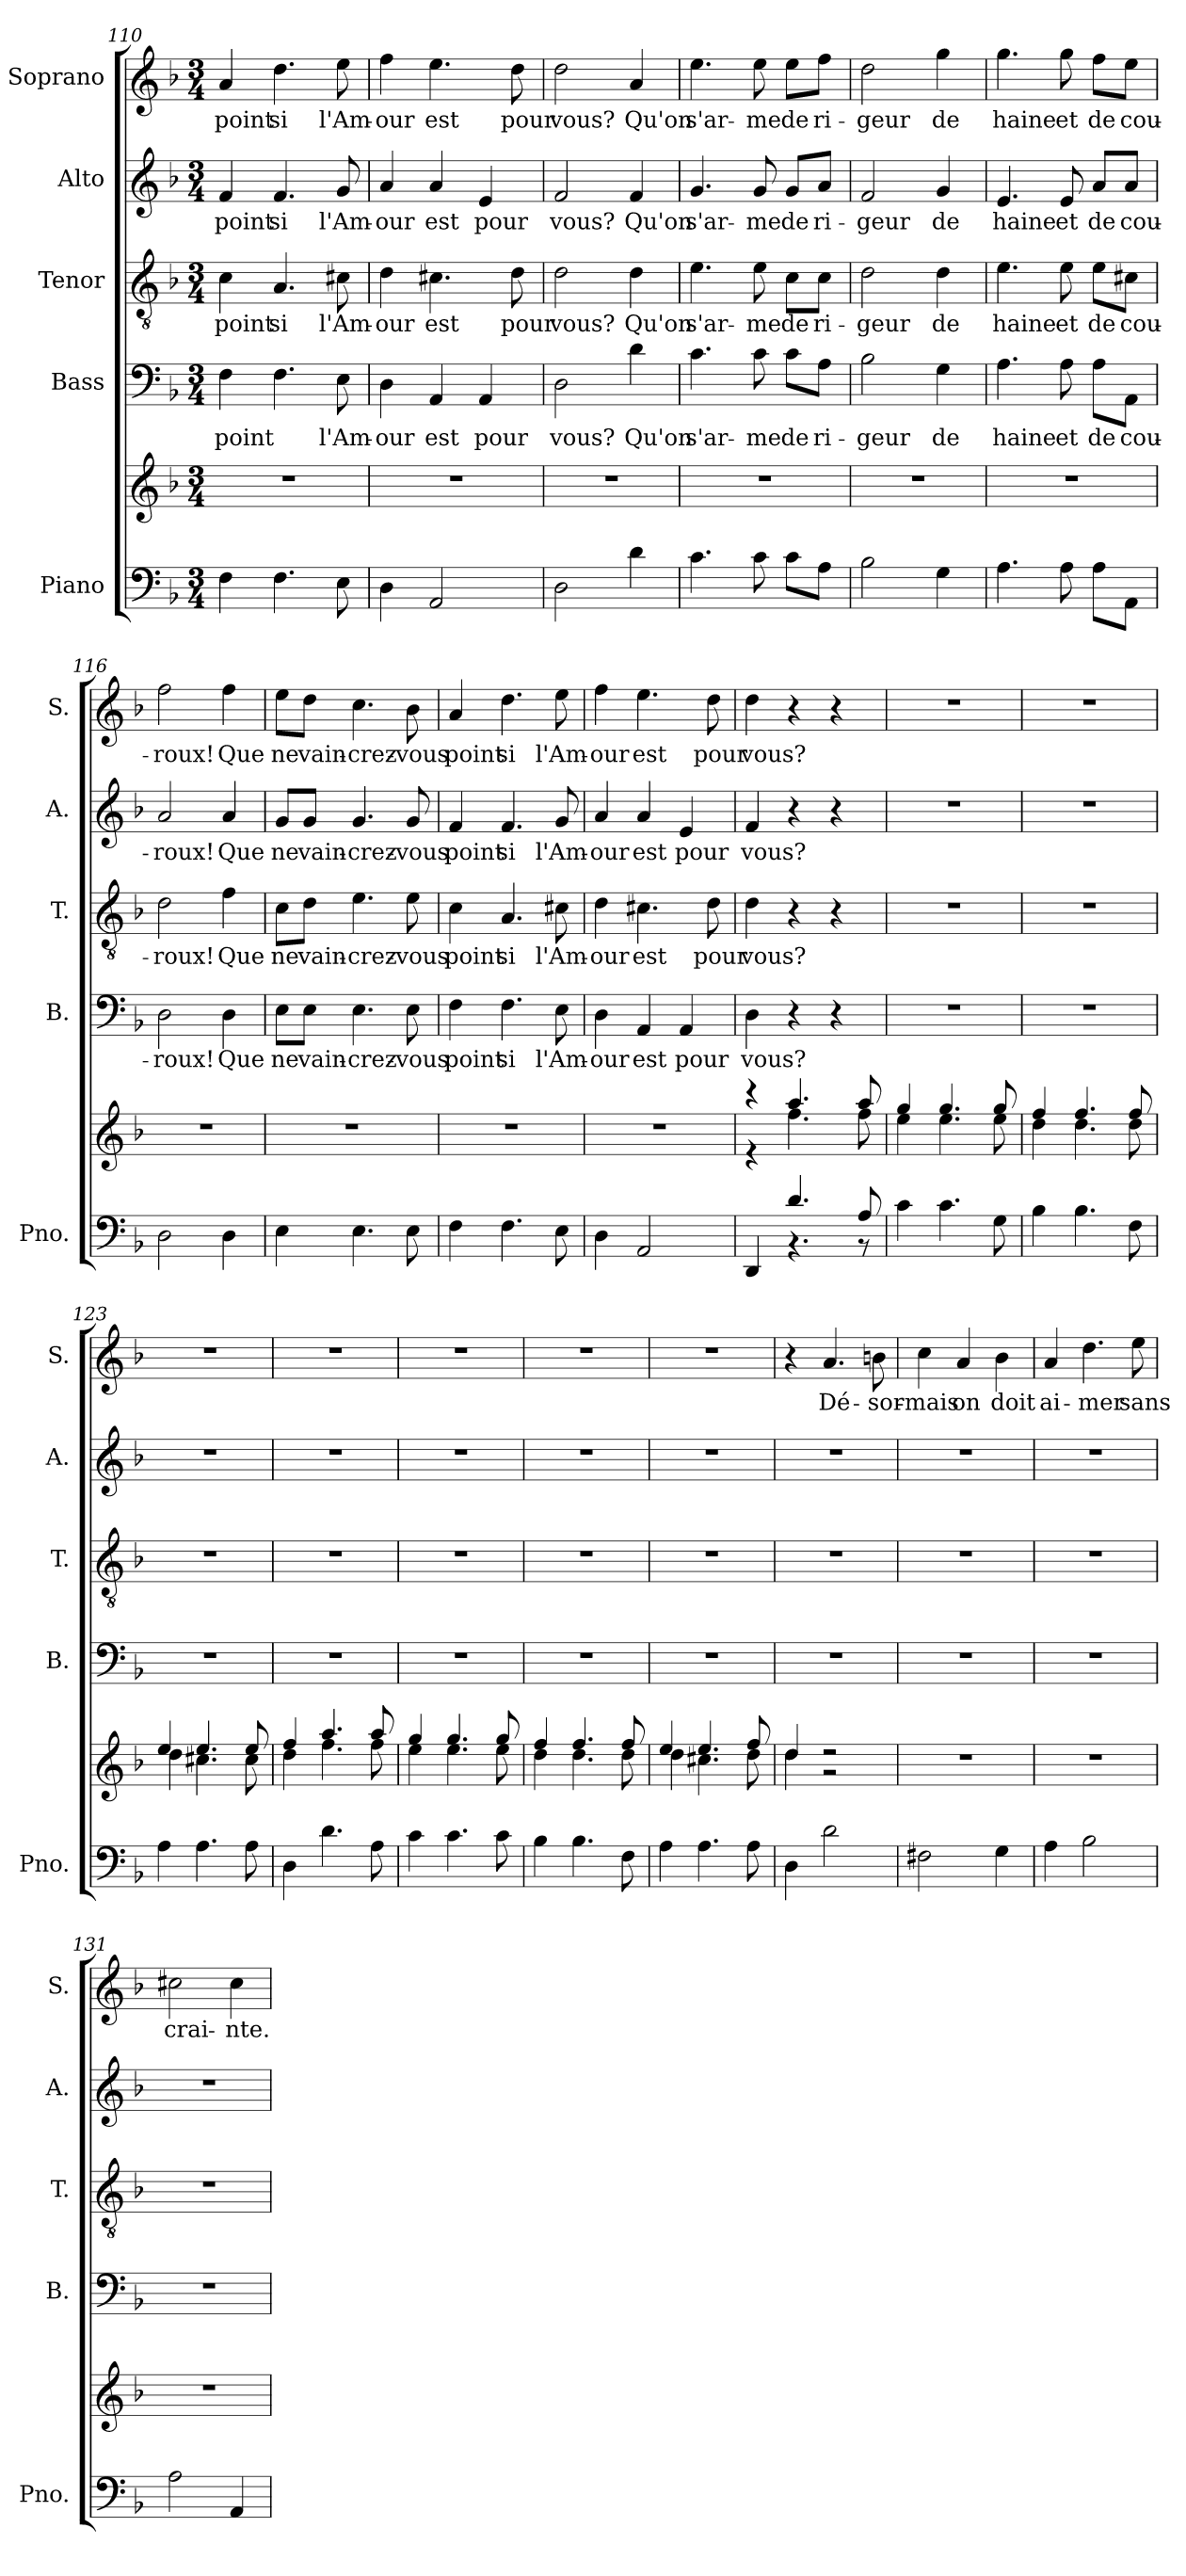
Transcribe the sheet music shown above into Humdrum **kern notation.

**kern	**kern	**kern	**text	**kern	**text	**kern	**text	**kern	**text
*part5	*part5	*part4	*part4	*part3	*part3	*part2	*part2	*part1	*part1
*staff6	*staff5	*staff4	*staff4	*staff3	*staff3	*staff2	*staff2	*staff1	*staff1
*I"Piano	*	*I"Bass	*	*I"Tenor	*	*I"Alto	*	*I"Soprano	*
*I'Pno.	*	*I'B.	*	*I'T.	*	*I'A.	*	*I'S.	*
*clefF4	*clefG2	*clefF4	*	*clefGv2	*	*clefG2	*	*clefG2	*
*k[b-]	*k[b-]	*k[b-]	*	*k[b-]	*	*k[b-]	*	*k[b-]	*
*M3/4	*M3/4	*M3/4	*	*M3/4	*	*M3/4	*	*M3/4	*
=110	=110	=110	=110	=110	=110	=110	=110	=110	=110
!	!	!	!LO:LY:b	!	!LO:LY:b	!	!LO:LY:b	!	!LO:LY:b
4F\	2.r	4F\	point	4c\	point	4f/	point	4a/	point
!	!	!	!	!	!LO:LY:b	!	!LO:LY:b	!	!LO:LY:b
4.F\	.	4.F\	.	4.A/	si	4.f/	si	4.dd\	si
!	!	!	!LO:LY:b	!	!LO:LY:b	!	!LO:LY:b	!	!LO:LY:b
8E\	.	8E\	l'Am-	8c#X\	l'Am-	8g/	l'Am-	8ee\	l'Am-
=111	=111	=111	=111	=111	=111	=111	=111	=111	=111
!	!	!	!LO:LY:b	!	!LO:LY:b	!	!LO:LY:b	!	!LO:LY:b
4D\	2.r	4D\	-our	4d\	-our	4a/	-our	4ff\	-our
!	!	!	!LO:LY:b	!	!LO:LY:b	!	!LO:LY:b	!	!LO:LY:b
2AA/	.	4AA/	est	4.c#X\	est	4a/	est	4.ee\	est
!	!	!	!LO:LY:b	!	!	!	!LO:LY:b	!	!
.	.	4AA/	pour	.	.	4e/	pour	.	.
!	!	!	!	!	!LO:LY:b	!	!	!	!LO:LY:b
.	.	.	.	8d\	pour	.	.	8dd\	pour
=112	=112	=112	=112	=112	=112	=112	=112	=112	=112
!	!	!	!LO:LY:b	!	!LO:LY:b	!	!LO:LY:b	!	!LO:LY:b
2D\	2.r	2D\	vous?	2d\	vous?	2f/	vous?	2dd\	vous?
!	!	!	!LO:LY:b	!	!LO:LY:b	!	!LO:LY:b	!	!LO:LY:b
4d\	.	4d\	Qu'on	4d\	Qu'on	4f/	Qu'on	4a/	Qu'on
!!LO:PB:g=z
=113	=113	=113	=113	=113	=113	=113	=113	=113	=113
!	!	!	!LO:LY:b	!	!LO:LY:b	!	!LO:LY:b	!	!LO:LY:b
4.c\	2.r	4.c\	s'ar-	4.e\	s'ar-	4.g/	s'ar-	4.ee\	s'ar-
!	!	!	!LO:LY:b	!	!LO:LY:b	!	!LO:LY:b	!	!LO:LY:b
8c\	.	8c\	-me	8e\	-me	8g/	-me	8ee\	-me
!	!	!	!LO:LY:b	!	!LO:LY:b	!	!LO:LY:b	!	!LO:LY:b
8c\L	.	8c\L	de	8c\L	de	8g/L	de	8ee\L	de
!	!	!	!LO:LY:b	!	!LO:LY:b	!	!LO:LY:b	!	!LO:LY:b
8A\J	.	8A\J	ri-	8c\J	ri-	8a/J	ri-	8ff\J	ri-
=114	=114	=114	=114	=114	=114	=114	=114	=114	=114
!	!	!	!LO:LY:b	!	!LO:LY:b	!	!LO:LY:b	!	!LO:LY:b
2B-\	2.r	2B-\	-geur	2d\	-geur	2f/	-geur	2dd\	-geur
!	!	!	!LO:LY:b	!	!LO:LY:b	!	!LO:LY:b	!	!LO:LY:b
4G\	.	4G\	de	4d\	de	4g/	de	4gg\	de
=115	=115	=115	=115	=115	=115	=115	=115	=115	=115
!	!	!	!LO:LY:b	!	!LO:LY:b	!	!LO:LY:b	!	!LO:LY:b
4.A\	2.r	4.A\	haine	4.e\	haine	4.e/	haine	4.gg\	haine
!	!	!	!LO:LY:b	!	!LO:LY:b	!	!LO:LY:b	!	!LO:LY:b
8A\	.	8A\	et	8e\	et	8e/	et	8gg\	et
!	!	!	!LO:LY:b	!	!LO:LY:b	!	!LO:LY:b	!	!LO:LY:b
8A\L	.	8A\L	de	8e\L	de	8a/L	de	8ff\L	de
!	!	!	!LO:LY:b	!	!LO:LY:b	!	!LO:LY:b	!	!LO:LY:b
8AA\J	.	8AA\J	cou-	8c#X\J	cou-	8a/J	cou-	8ee\J	cou-
=116	=116	=116	=116	=116	=116	=116	=116	=116	=116
!	!	!	!LO:LY:b	!	!LO:LY:b	!	!LO:LY:b	!	!LO:LY:b
2D\	2.r	2D\	-roux!	2d\	-roux!	2a/	-roux!	2ff\	-roux!
!	!	!	!LO:LY:b	!	!LO:LY:b	!	!LO:LY:b	!	!LO:LY:b
4D\	.	4D\	Que	4f\	Que	4a/	Que	4ff\	Que
=117	=117	=117	=117	=117	=117	=117	=117	=117	=117
!	!	!	!LO:LY:b	!	!LO:LY:b	!	!LO:LY:b	!	!LO:LY:b
4E\	2.r	8E\L	ne	8c\L	ne	8g/L	ne	8ee\L	ne
!	!	!	!LO:LY:b	!	!LO:LY:b	!	!LO:LY:b	!	!LO:LY:b
.	.	8E\J	vain-	8d\J	vain-	8g/J	vain-	8dd\J	vain-
!	!	!	!LO:LY:b	!	!LO:LY:b	!	!LO:LY:b	!	!LO:LY:b
4.E\	.	4.E\	-crez-	4.e\	-crez-	4.g/	-crez-	4.cc\	-crez-
!	!	!	!LO:LY:b	!	!LO:LY:b	!	!LO:LY:b	!	!LO:LY:b
8E\	.	8E\	-vous	8e\	-vous	8g/	-vous	8b-\	-vous
=118	=118	=118	=118	=118	=118	=118	=118	=118	=118
!	!	!	!LO:LY:b	!	!LO:LY:b	!	!LO:LY:b	!	!LO:LY:b
4F\	2.r	4F\	point	4c\	point	4f/	point	4a/	point
!	!	!	!LO:LY:b	!	!LO:LY:b	!	!LO:LY:b	!	!LO:LY:b
4.F\	.	4.F\	si	4.A/	si	4.f/	si	4.dd\	si
!	!	!	!LO:LY:b	!	!LO:LY:b	!	!LO:LY:b	!	!LO:LY:b
8E\	.	8E\	l'Am-	8c#X\	l'Am-	8g/	l'Am-	8ee\	l'Am-
!!LO:LB:g=z
=119	=119	=119	=119	=119	=119	=119	=119	=119	=119
!	!	!	!LO:LY:b	!	!LO:LY:b	!	!LO:LY:b	!	!LO:LY:b
4D\	2.r	4D\	-our	4d\	-our	4a/	-our	4ff\	-our
!	!	!	!LO:LY:b	!	!LO:LY:b	!	!LO:LY:b	!	!LO:LY:b
2AA/	.	4AA/	est	4.c#X\	est	4a/	est	4.ee\	est
!	!	!	!LO:LY:b	!	!	!	!LO:LY:b	!	!
.	.	4AA/	pour	.	.	4e/	pour	.	.
!	!	!	!	!	!LO:LY:b	!	!	!	!LO:LY:b
.	.	.	.	8d\	pour	.	.	8dd\	pour
=120	=120	=120	=120	=120	=120	=120	=120	=120	=120
*^	*^	*	*	*	*	*	*	*	*
!	!	!	!	!	!LO:LY:b	!	!LO:LY:b	!	!LO:LY:b	!	!LO:LY:b
4DD/	4ryy	4r	4r	4D\	vous?	4d\	vous?	4f/	vous?	4dd\	vous?
4.d/	4.r	4.aa/	4.ff\	4r	.	4r	.	4r	.	4r	.
.	.	.	.	4r	.	4r	.	4r	.	4r	.
8A/	8r	8aa/	8ff\	.	.	.	.	.	.	.	.
*v	*v	*	*	*	*	*	*	*	*	*	*
=121	=121	=121	=121	=121	=121	=121	=121	=121	=121	=121
4c\	4gg/	4ee\	2.r	.	2.r	.	2.r	.	2.r	.
4.c\	4.gg/	4.ee\	.	.	.	.	.	.	.	.
8G\	8gg/	8ee\	.	.	.	.	.	.	.	.
=122	=122	=122	=122	=122	=122	=122	=122	=122	=122	=122
4B-\	4ff/	4dd\	2.r	.	2.r	.	2.r	.	2.r	.
4.B-\	4.ff/	4.dd\	.	.	.	.	.	.	.	.
8F\	8ff/	8dd\	.	.	.	.	.	.	.	.
=123	=123	=123	=123	=123	=123	=123	=123	=123	=123	=123
4A\	4ee/	4dd\	2.r	.	2.r	.	2.r	.	2.r	.
4.A\	4.ee/	4.cc#X\	.	.	.	.	.	.	.	.
8A\	8ee/	8cc#\	.	.	.	.	.	.	.	.
=124	=124	=124	=124	=124	=124	=124	=124	=124	=124	=124
4D\	4ff/	4dd\	2.r	.	2.r	.	2.r	.	2.r	.
4.d\	4.aa/	4.ff\	.	.	.	.	.	.	.	.
8A\	8aa/	8ff\	.	.	.	.	.	.	.	.
=125	=125	=125	=125	=125	=125	=125	=125	=125	=125	=125
4c\	4gg/	4ee\	2.r	.	2.r	.	2.r	.	2.r	.
4.c\	4.gg/	4.ee\	.	.	.	.	.	.	.	.
8c\	8gg/	8ee\	.	.	.	.	.	.	.	.
=126	=126	=126	=126	=126	=126	=126	=126	=126	=126	=126
4B-\	4ff/	4dd\	2.r	.	2.r	.	2.r	.	2.r	.
4.B-\	4.ff/	4.dd\	.	.	.	.	.	.	.	.
8F\	8ff/	8dd\	.	.	.	.	.	.	.	.
!!LO:PB:g=z
=127	=127	=127	=127	=127	=127	=127	=127	=127	=127	=127
4A\	4ee/	4dd\	2.r	.	2.r	.	2.r	.	2.r	.
4.A\	4.ee/	4.cc#X\	.	.	.	.	.	.	.	.
8A\	8ff/	8dd\	.	.	.	.	.	.	.	.
=128	=128	=128	=128	=128	=128	=128	=128	=128	=128	=128
4D\	4dd/	4dd\	2.r	.	2.r	.	2.r	.	4r	.
!	!	!	!	!	!	!	!	!	!	!LO:LY:b
2d\	2r	2r	.	.	.	.	.	.	4.a/	Dé-
!	!	!	!	!	!	!	!	!	!	!LO:LY:b
.	.	.	.	.	.	.	.	.	8bn\	-sor-
*	*v	*v	*	*	*	*	*	*	*	*
=129	=129	=129	=129	=129	=129	=129	=129	=129	=129
!	!	!	!	!	!	!	!	!	!LO:LY:b
2F#X\	2.r	2.r	.	2.r	.	2.r	.	4cc\	-mais
!	!	!	!	!	!	!	!	!	!LO:LY:b
.	.	.	.	.	.	.	.	4a/	on
!	!	!	!	!	!	!	!	!	!LO:LY:b
4G\	.	.	.	.	.	.	.	4b-\	doit
=130	=130	=130	=130	=130	=130	=130	=130	=130	=130
!	!	!	!	!	!	!	!	!	!LO:LY:b
4A\	2.r	2.r	.	2.r	.	2.r	.	4a/	ai-
!	!	!	!	!	!	!	!	!	!LO:LY:b
2B-\	.	.	.	.	.	.	.	4.dd\	-mer
!	!	!	!	!	!	!	!	!	!LO:LY:b
.	.	.	.	.	.	.	.	8ee\	sans
=131	=131	=131	=131	=131	=131	=131	=131	=131	=131
!	!	!	!	!	!	!	!	!	!LO:LY:b
2A\	2.r	2.r	.	2.r	.	2.r	.	2cc#X\	crai-
!	!	!	!	!	!	!	!	!	!LO:LY:b
4AA/	.	.	.	.	.	.	.	4cc#\	-nte.
=	=	=	=	=	=	=	=	=	=
*-	*-	*-	*-	*-	*-	*-	*-	*-	*-
